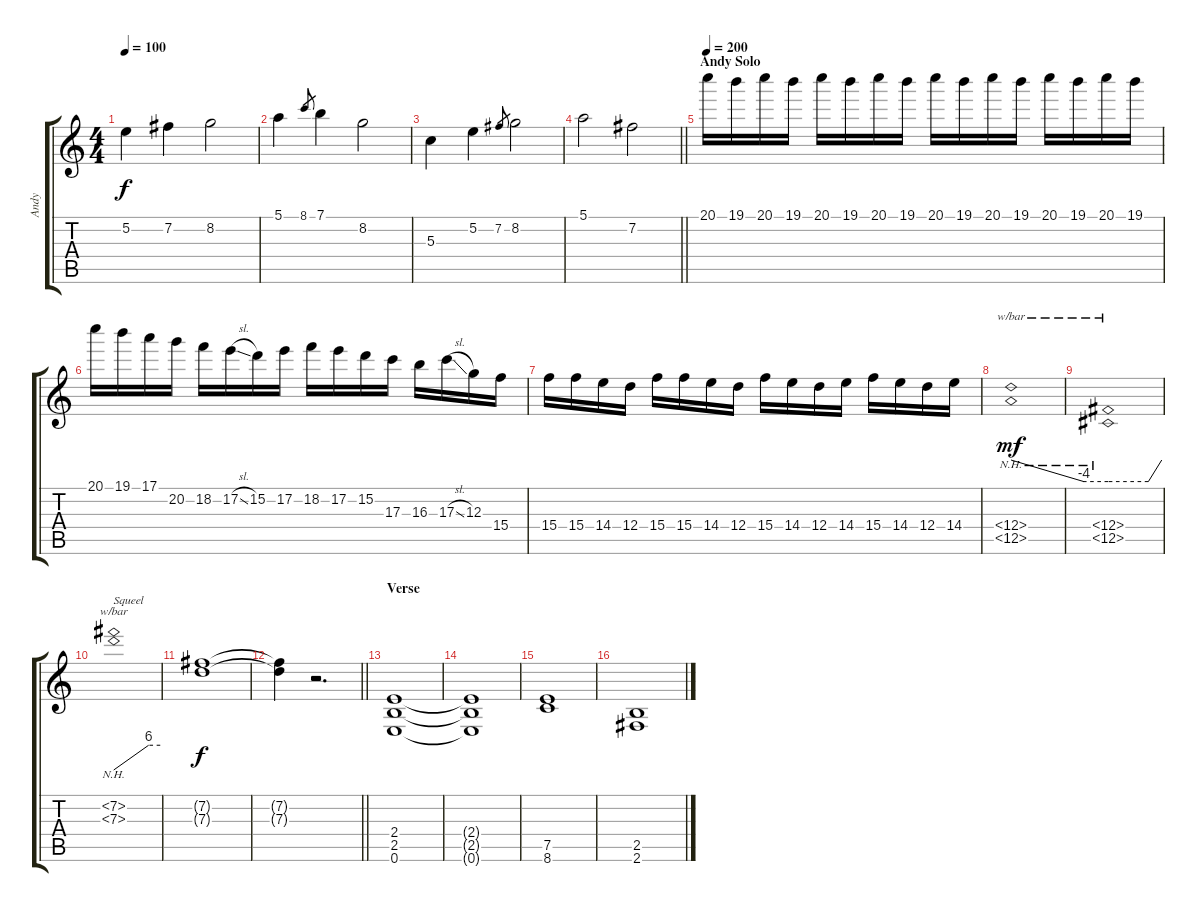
\track ("Andy" "Andy") {instrument distortionguitar}
\staff {score tabs}
\tuning (E4 B3 G3 D3 A2 E2) {hide}
\ts (4 4)
\tempo 100
\clef g2
\ks c
5.2.4{dy f} 7.2.4 8.2.2 |
5.1.4 8.1.8{gr} 7.1.4 8.2.2 |
5.3.4 5.2.4 7.2.8{gr} 8.2.2 |
\barLineRight lightlight
5.1.2 7.2.2 |
\section ("" "Andy Solo")
\tempo 200
20.1.16 19.1.16 20.1.16 19.1.16 20.1.16 19.1.16 20.1.16 19.1.16 20.1.16 19.1.16 20.1.16 19.1.16 20.1.16 19.1.16 20.1.16 19.1.16 |
20.1.16 19.1.16 17.1.16 20.2.16 18.2.16 17.2{sl}.16 15.2.16 17.2.16 18.2.16 17.2.16 15.2.16 17.3.16 16.3.16 17.3{sl}.16 12.3.16 15.4.16 |
15.4.16 15.4.16 14.4.16 12.4.16 15.4.16 15.4.16 14.4.16 12.4.16 15.4.16 14.4.16 12.4.16 14.4.16 15.4.16 14.4.16 12.4.16 14.4.16 |
(12.4{nh} 12.5{nh}).1{tbe (custom default 0 0 45 -16 60 -16) dy mf} |
(12.4{nh} 12.5{nh}).1{tbe (custom default 0 -16 45 -16 60 0)} |
(7.2{nh} 7.3{nh}).1{tbe (custom default 0 0 45 24 60 24) txt "Squeel"} |
(7.2{t} 7.3{t}).1{dy f} |
\barLineRight lightlight
(7.2{t} 7.3{t}).4 r.2{d} |
\section ("" "Verse")
(2.4 2.5 0.6).1 |
(2.4{t} 2.5{t} 0.6{t}).1 |
(7.5 8.6).1 |
(2.5 2.6).1
